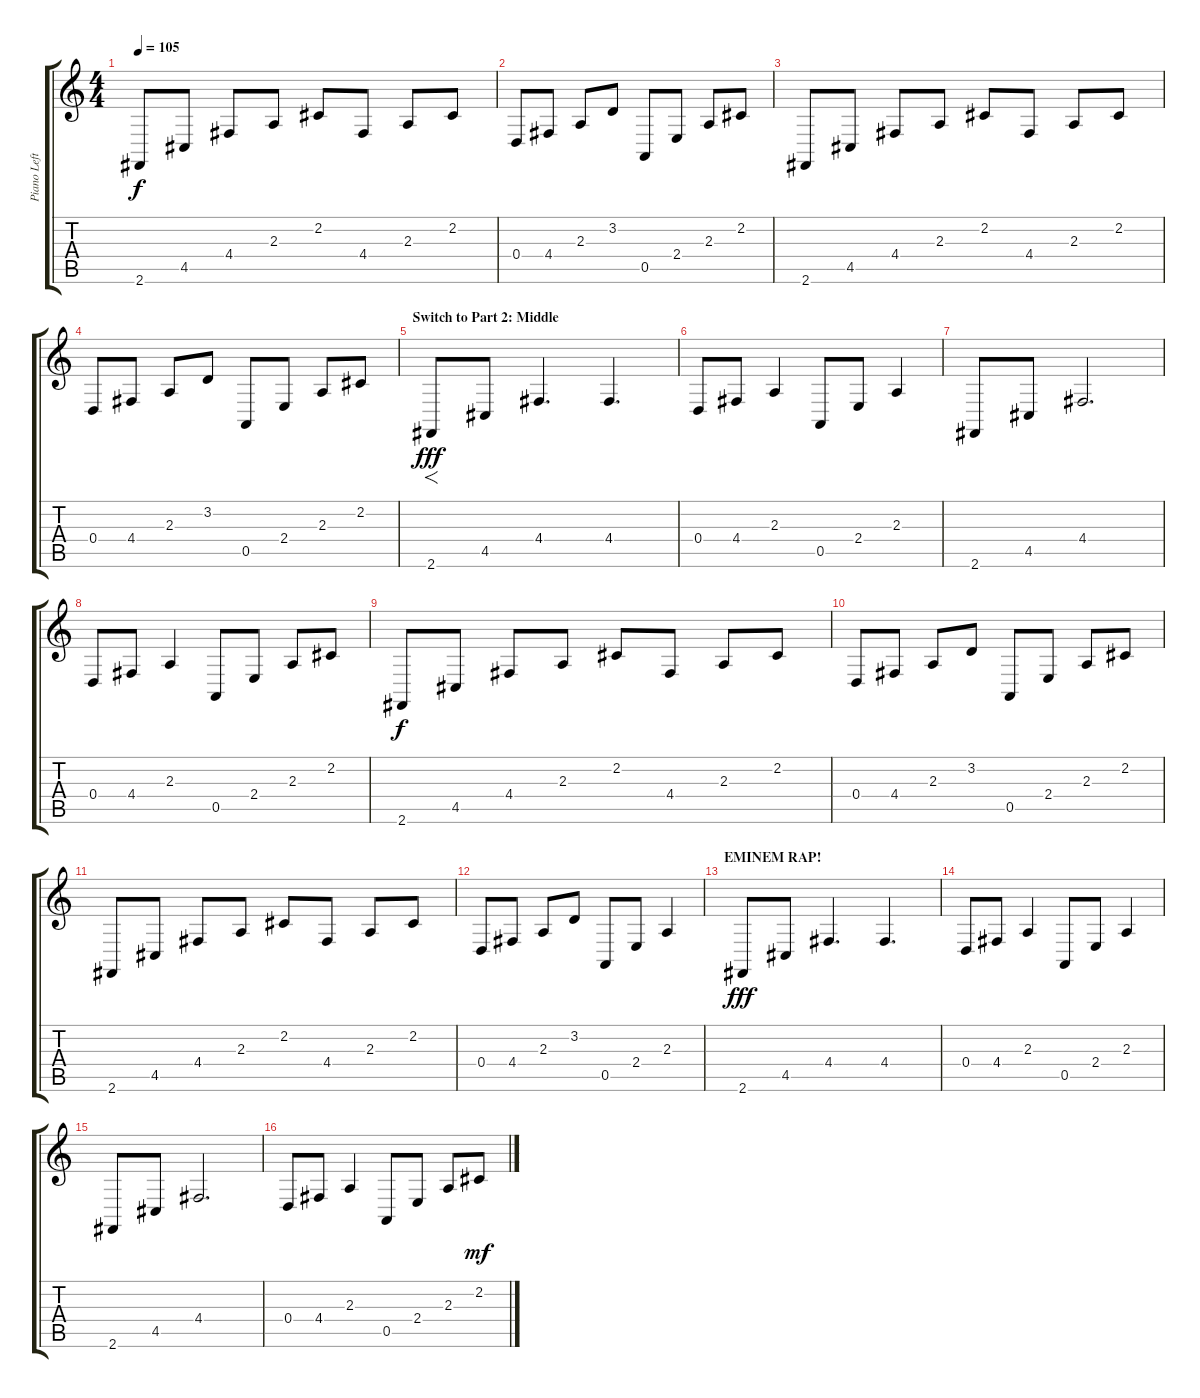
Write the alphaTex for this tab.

\track ("Piano Left Hand" "Piano Left") {instrument brightacousticpiano}
\staff {score tabs}
\tuning (E4 B3 G3 D3 A2 E2) {hide}
\ts (4 4)
\tempo 105
\clef g2
\ks c
2.6.8{dy f} 4.5.8 4.4.8 2.3.8 2.2.8 4.4.8 2.3.8 2.2.8 |
0.4.8 4.4.8 2.3.8 3.2.8 0.5.8 2.4.8 2.3.8 2.2.8 |
2.6.8 4.5.8 4.4.8 2.3.8 2.2.8 4.4.8 2.3.8 2.2.8 |
0.4.8 4.4.8 2.3.8 3.2.8 0.5.8 2.4.8 2.3.8 2.2.8 |
\section ("" "Switch to Part 2: Middle")
2.6.8{f dy fff} 4.5.8 4.4.4{d} 4.4.4{d} |
0.4.8 4.4.8 2.3.4 0.5.8 2.4.8 2.3.4 |
2.6.8 4.5.8 4.4.2{d} |
0.4.8 4.4.8 2.3.4 0.5.8 2.4.8 2.3.8 2.2.8 |
2.6.8{dy f} 4.5.8 4.4.8 2.3.8 2.2.8 4.4.8 2.3.8 2.2.8 |
0.4.8 4.4.8 2.3.8 3.2.8 0.5.8 2.4.8 2.3.8 2.2.8 |
2.6.8 4.5.8 4.4.8 2.3.8 2.2.8 4.4.8 2.3.8 2.2.8 |
0.4.8 4.4.8 2.3.8 3.2.8 0.5.8 2.4.8 2.3.4 |
\section ("" "EMINEM RAP!")
2.6.8{dy fff} 4.5.8 4.4.4{d} 4.4.4{d} |
0.4.8 4.4.8 2.3.4 0.5.8 2.4.8 2.3.4 |
2.6.8 4.5.8 4.4.2{d} |
0.4.8 4.4.8 2.3.4 0.5.8 2.4.8 2.3.8 2.2.8{dy mf}
